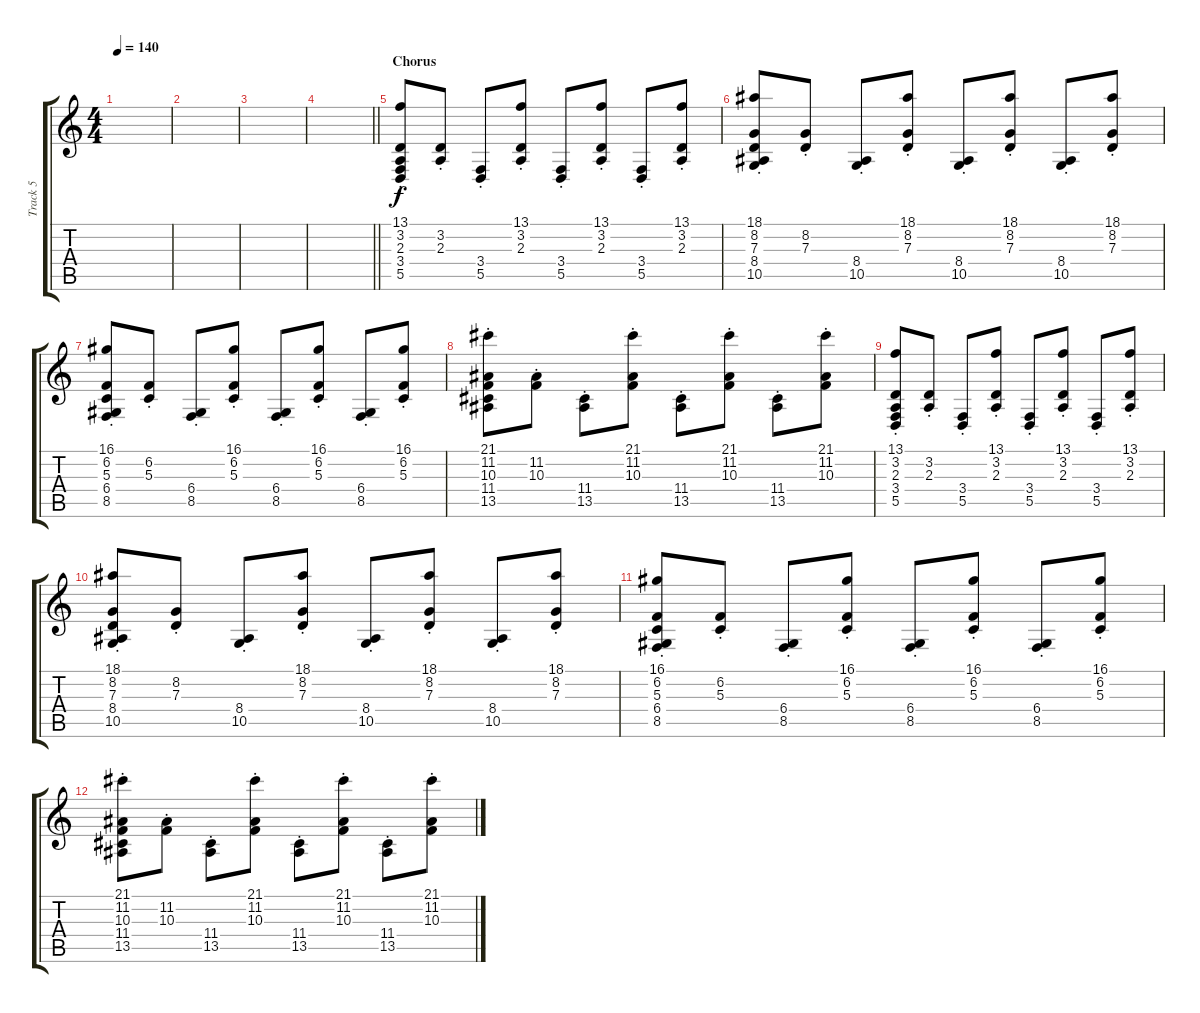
\track ("Track 5" "Track 5") {instrument stringensemble1}
\staff {score tabs}
\tuning (E4 B3 G3 D3 A2 E2) {hide}
\ts (4 4)
\tempo 140
\clef g2
\ks c
|
|
|
\barLineRight lightlight
|
\section ("" "Chorus")
(13.1{st} 3.2{st} 2.3{st} 3.4{st} 5.5{st}).8{volume 16} (3.2{st} 2.3{st}).8 (3.4{st} 5.5{st}).8 (13.1{st} 3.2{st} 2.3{st}).8 (3.4{st} 5.5{st}).8 (13.1{st} 3.2{st} 2.3{st}).8 (3.4{st} 5.5{st}).8 (13.1{st} 3.2{st} 2.3{st}).8 |
(18.1{st} 8.2{st} 7.3{st} 8.4{st} 10.5{st}).8 (8.2{st} 7.3{st}).8 (8.4{st} 10.5{st}).8 (18.1{st} 8.2{st} 7.3{st}).8 (8.4{st} 10.5{st}).8 (18.1{st} 8.2{st} 7.3{st}).8 (8.4{st} 10.5{st}).8 (18.1{st} 8.2{st} 7.3{st}).8 |
(16.1{st} 6.2{st} 5.3{st} 6.4{st} 8.5{st}).8 (6.2{st} 5.3{st}).8 (6.4{st} 8.5{st}).8 (16.1{st} 6.2{st} 5.3{st}).8 (6.4{st} 8.5{st}).8 (16.1{st} 6.2{st} 5.3{st}).8 (6.4{st} 8.5{st}).8 (16.1{st} 6.2{st} 5.3{st}).8 |
(21.1{st} 11.2{st} 10.3{st} 11.4{st} 13.5{st}).8 (11.2{st} 10.3{st}).8 (11.4{st} 13.5{st}).8 (21.1{st} 11.2{st} 10.3{st}).8 (11.4{st} 13.5{st}).8 (21.1{st} 11.2{st} 10.3{st}).8 (11.4{st} 13.5{st}).8 (21.1{st} 11.2{st} 10.3{st}).8 |
(13.1{st} 3.2{st} 2.3{st} 3.4{st} 5.5{st}).8 (3.2{st} 2.3{st}).8 (3.4{st} 5.5{st}).8 (13.1{st} 3.2{st} 2.3{st}).8 (3.4{st} 5.5{st}).8 (13.1{st} 3.2{st} 2.3{st}).8 (3.4{st} 5.5{st}).8 (13.1{st} 3.2{st} 2.3{st}).8 |
(18.1{st} 8.2{st} 7.3{st} 8.4{st} 10.5{st}).8 (8.2{st} 7.3{st}).8 (8.4{st} 10.5{st}).8 (18.1{st} 8.2{st} 7.3{st}).8 (8.4{st} 10.5{st}).8 (18.1{st} 8.2{st} 7.3{st}).8 (8.4{st} 10.5{st}).8 (18.1{st} 8.2{st} 7.3{st}).8 |
(16.1{st} 6.2{st} 5.3{st} 6.4{st} 8.5{st}).8 (6.2{st} 5.3{st}).8 (6.4{st} 8.5{st}).8 (16.1{st} 6.2{st} 5.3{st}).8 (6.4{st} 8.5{st}).8 (16.1{st} 6.2{st} 5.3{st}).8 (6.4{st} 8.5{st}).8 (16.1{st} 6.2{st} 5.3{st}).8 |
(21.1{st} 11.2{st} 10.3{st} 11.4{st} 13.5{st}).8 (11.2{st} 10.3{st}).8 (11.4{st} 13.5{st}).8 (21.1{st} 11.2{st} 10.3{st}).8 (11.4{st} 13.5{st}).8 (21.1{st} 11.2{st} 10.3{st}).8 (11.4{st} 13.5{st}).8 (21.1{st} 11.2{st} 10.3{st}).8
